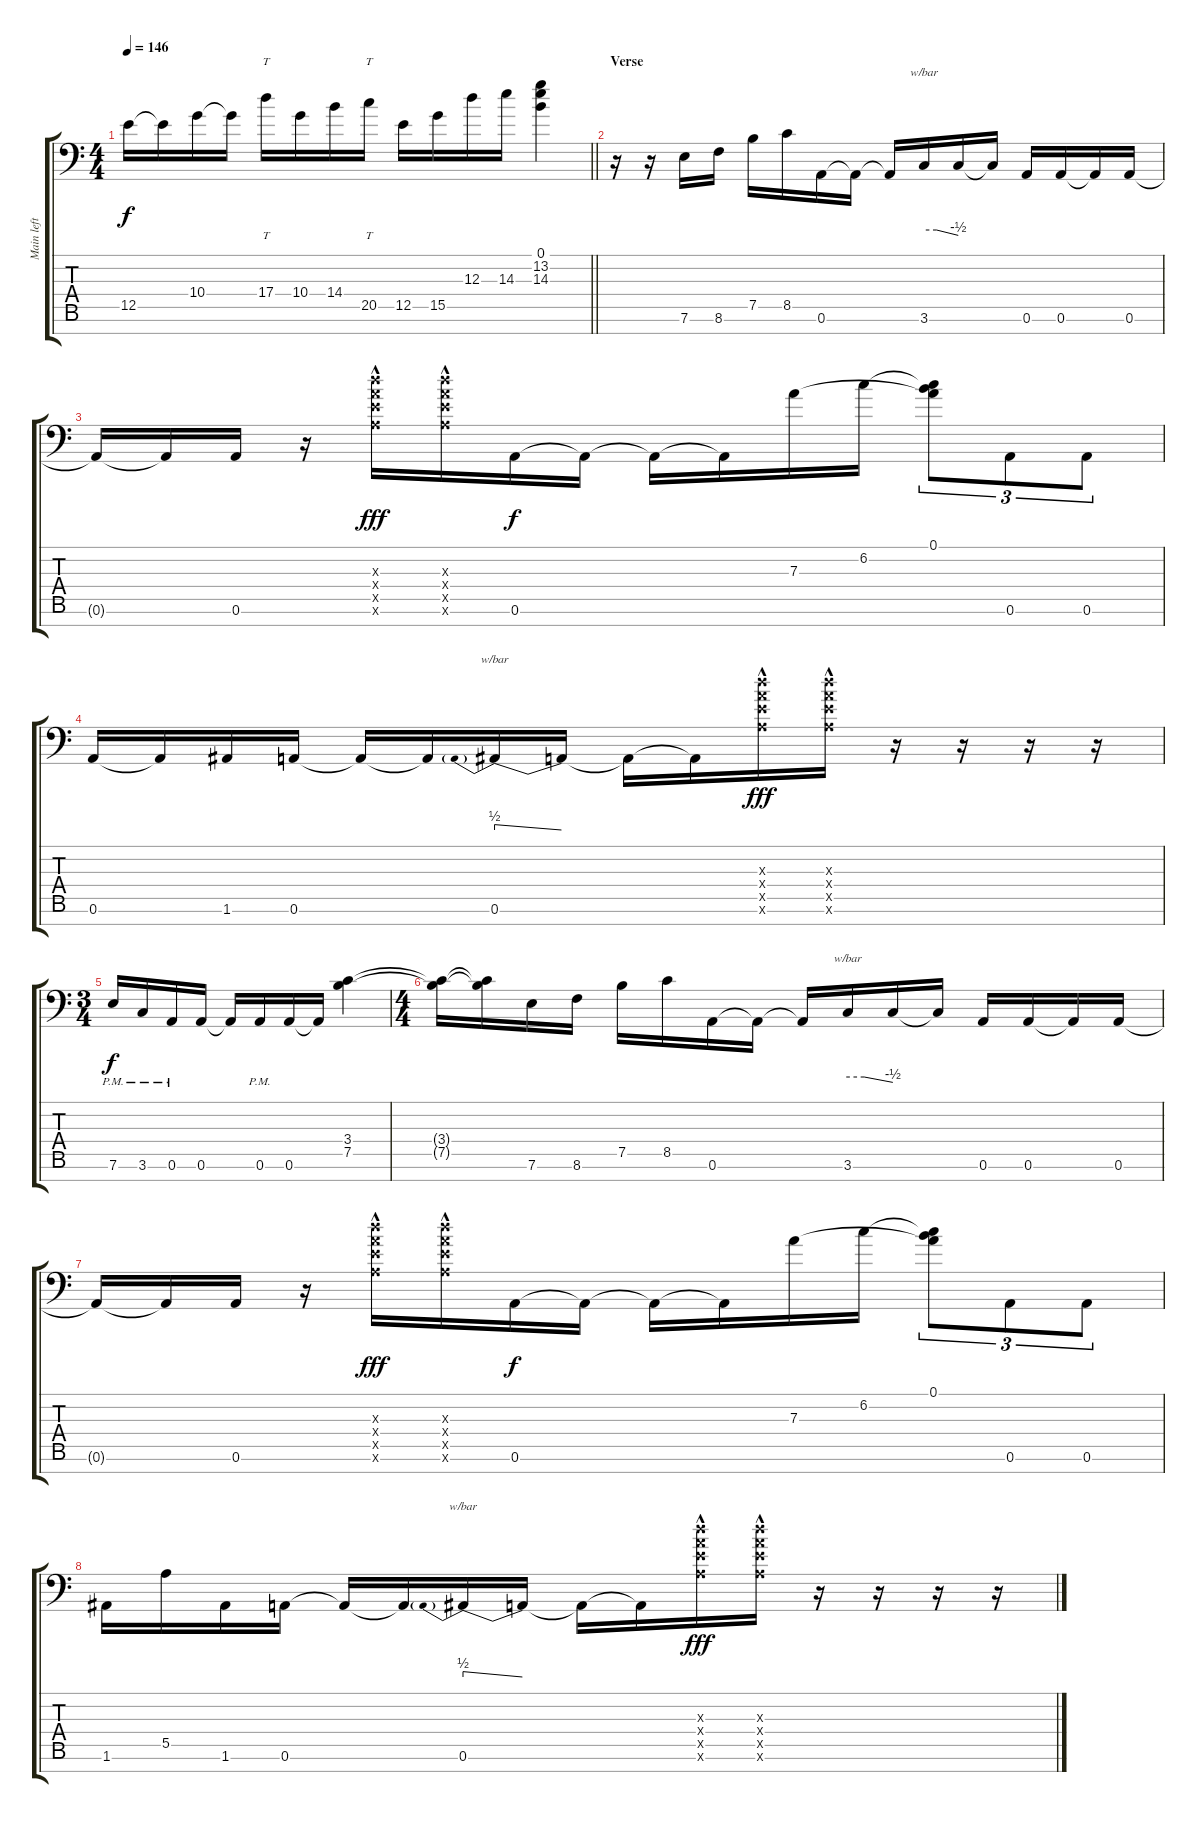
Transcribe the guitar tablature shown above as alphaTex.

\track ("Main left" "Main left") {instrument distortionguitar}
\staff {score tabs}
\tuning (B3 Gb3 D3 A2 E2 A1 E1) {hide}
\ts (4 4)
\tempo 146
\clef f4
\barLineRight lightlight
\ks aminor
12.5{t}.16{dy f} 12.5{t}.16 10.4.16 10.4{t}.16 17.4.16{tt} 10.4.16 14.4.16 20.5.16{tt} 12.5.16 15.5.16 12.3.16 14.3.16 (0.1 13.2 14.3).4 |
\section ("" "Verse")
r.16 r.16 7.6.16 8.6.16 7.5.16 8.5.16 0.6.16 0.6{t}.16 0.6{t}.16 3.6.16{tbe (custom default 0 0 22 0 60 -2)} 3.6{t}.16 3.6{t}.16 0.6.16 0.6.16 0.6{t}.16 0.6.16 |
0.6{t}.16 0.6{t}.16 0.6.16 r.16 (12.3{hac x} 12.4{x} 12.5{hac x} 12.6{hac x}).16{dy fff} (12.3{hac x} 12.4{x} 12.5{hac x} 12.6{hac x}).16 0.6.16{dy f} 0.6{t}.16 0.6{t}.16 0.6{t}.16 7.3.16 6.2.16 (0.1 6.2{t} 7.3{t}).8{tu (3 2)} 0.6.8{tu (3 2)} 0.6.8{tu (3 2)} |
0.6.16 0.6{t}.16 1.6.16 0.6.16 0.6{t}.16 0.6{t}.16 0.6.16{tbe (predivedive default 0 2 60 0)} 0.6{t}.16 0.6{t}.16 0.6{t}.16 (12.3{hac x} 12.4{x} 12.5{hac x} 12.6{hac x}).16{dy fff} (12.3{hac x} 12.4{x} 12.5{hac x} 12.6{hac x}).16 r.16 r.16 r.16 r.16 |
\ts (3 4)
7.6{pm}.16{dy f} 3.6{pm}.16 0.6{pm}.16 0.6.16 0.6{t}.16 0.6{pm}.16 0.6.16 0.6{t}.16 (3.4 7.5).4 |
\ts (4 4)
(3.4{t} 7.5{t}).16 (3.4{t} 7.5{t}).16 7.6.16 8.6.16 7.5.16 8.5.16 0.6.16 0.6{t}.16 0.6{t}.16 3.6.16{tbe (custom default 0 0 22 0 60 -2)} 3.6{t}.16 3.6{t}.16 0.6.16 0.6.16 0.6{t}.16 0.6.16 |
0.6{t}.16 0.6{t}.16 0.6.16 r.16 (12.3{hac x} 12.4{x} 12.5{hac x} 12.6{hac x}).16{dy fff} (12.3{hac x} 12.4{x} 12.5{hac x} 12.6{hac x}).16 0.6.16{dy f} 0.6{t}.16 0.6{t}.16 0.6{t}.16 7.3.16 6.2.16 (0.1 6.2{t} 7.3{t}).8{tu (3 2)} 0.6.8{tu (3 2)} 0.6.8{tu (3 2)} |
1.6.16 5.5.16 1.6.16 0.6.16 0.6{t}.16 0.6{t}.16 0.6.16{tbe (predivedive default 0 2 60 0)} 0.6{t}.16 0.6{t}.16 0.6{t}.16 (12.3{hac x} 12.4{x} 12.5{hac x} 12.6{hac x}).16{dy fff} (12.3{hac x} 12.4{x} 12.5{hac x} 12.6{hac x}).16 r.16 r.16 r.16 r.16
